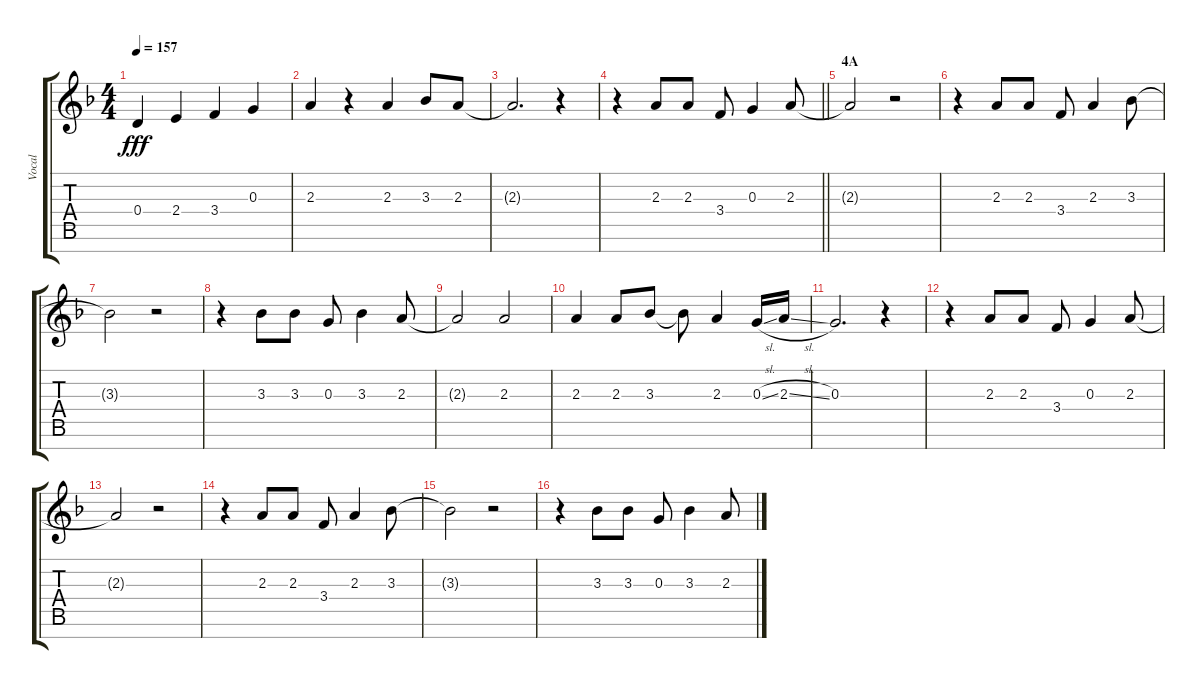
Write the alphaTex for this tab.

\track ("Vocal" "Vocal") {instrument voiceoohs}
\staff {score tabs}
\tuning (E5 B4 G4 D4 A3 E3 B2) {hide}
\ts (4 4)
\tempo 157
\clef g2
\ks f
0.4{t}.4{dy fff} 2.4.4 3.4.4 0.3.4 |
2.3.4 r.4 2.3.4 3.3.8 2.3.8 |
2.3{t}.2{d} r.4 |
\barLineRight lightlight
r.4 2.3.8 2.3.8 3.4.8 0.3.4 2.3.8 |
\section ("" "4A")
2.3{t}.2 r.2 |
r.4 2.3.8 2.3.8 3.4.8 2.3.4 3.3.8 |
3.3{t}.2 r.2 |
r.4 3.3.8 3.3.8 0.3.8 3.3.4 2.3.8 |
2.3{t}.2 2.3.2 |
2.3.4 2.3.8 3.3.8 3.3{t}.8 2.3.4 0.3{sl}.16 2.3{sl}.16 |
0.3.2{d} r.4 |
r.4 2.3.8 2.3.8 3.4.8 0.3.4 2.3.8 |
2.3{t}.2 r.2 |
r.4 2.3.8 2.3.8 3.4.8 2.3.4 3.3.8 |
3.3{t}.2 r.2 |
r.4 3.3.8 3.3.8 0.3.8 3.3.4 2.3.8
